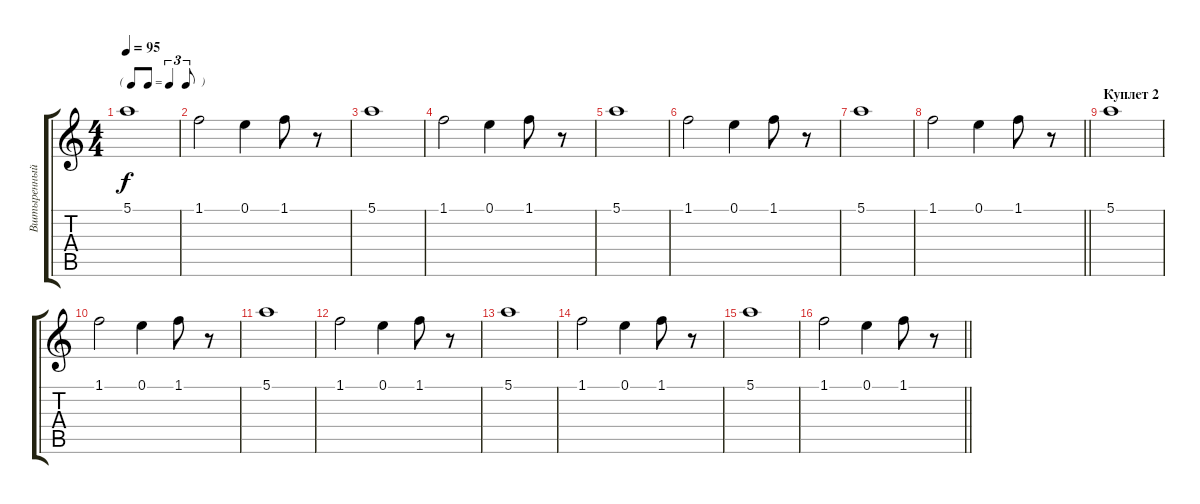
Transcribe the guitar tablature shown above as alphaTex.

\track ("Вштыренный" "Вштыренный") {instrument acousticguitarsteel}
\staff {score tabs}
\tuning (E4 B3 G3 D3 A2 E2) {hide}
\ts (4 4)
\tf triplet8th
\tempo 95
\clef g2
\ks c
5.1.1{dy f} |
1.1.2 0.1.4 1.1.8 r.8 |
5.1.1 |
1.1.2 0.1.4 1.1.8 r.8 |
5.1.1 |
1.1.2 0.1.4 1.1.8 r.8 |
5.1.1 |
\barLineRight lightlight
1.1.2 0.1.4 1.1.8 r.8 |
\section ("" "Куплет 2")
5.1.1 |
1.1.2 0.1.4 1.1.8 r.8 |
5.1.1 |
1.1.2 0.1.4 1.1.8 r.8 |
5.1.1 |
1.1.2 0.1.4 1.1.8 r.8 |
5.1.1 |
\barLineRight lightlight
1.1.2 0.1.4 1.1.8 r.8
